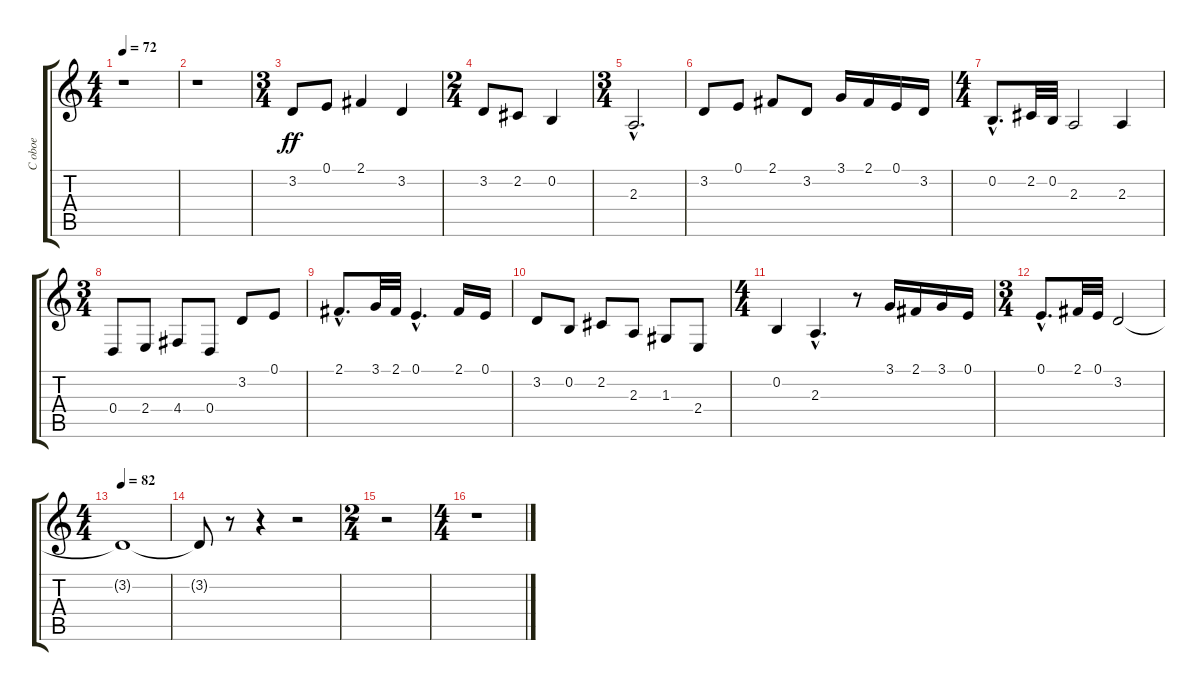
\track ("C oboe" "C oboe") {instrument oboe}
\staff {score tabs}
\tuning (E4 B3 G3 D3 A2 E2) {hide}
\ts (4 4)
\tempo 72
\clef g2
\ks c
r.1{dy ff} |
r.1 |
\ts (3 4)
3.2.8 0.1.8 2.1.4 3.2.4 |
\ts (2 4)
3.2.8 2.2.8 0.2.4 |
\ts (3 4)
2.3{hac}.2{d} |
3.2.8 0.1.8 2.1.8 3.2.8 3.1.16 2.1.16 0.1.16 3.2.16 |
\ts (4 4)
0.2{hac}.8{d} 2.2.32 0.2.32 2.3.2 2.3.4 |
\ts (3 4)
0.4.8 2.4.8 4.4.8 0.4.8 3.2.8 0.1.8 |
2.1{hac}.8{d} 3.1.32 2.1.32 0.1{hac}.4{d} 2.1.16 0.1.16 |
3.2.8 0.2.8 2.2.8 2.3.8 1.3.8 2.4.8 |
\ts (4 4)
0.2.4 2.3{hac}.4{d} r.8 3.1.16 2.1.16 3.1.16 0.1.16 |
\ts (3 4)
0.1{hac}.8{d} 2.1.32 0.1.32 3.2.2 |
\ts (4 4)
\tempo 82
3.2{t}.1 |
3.2{t}.8 r.8 r.4 r.2 |
\ts (2 4)
r.2 |
\ts (4 4)
r.1
